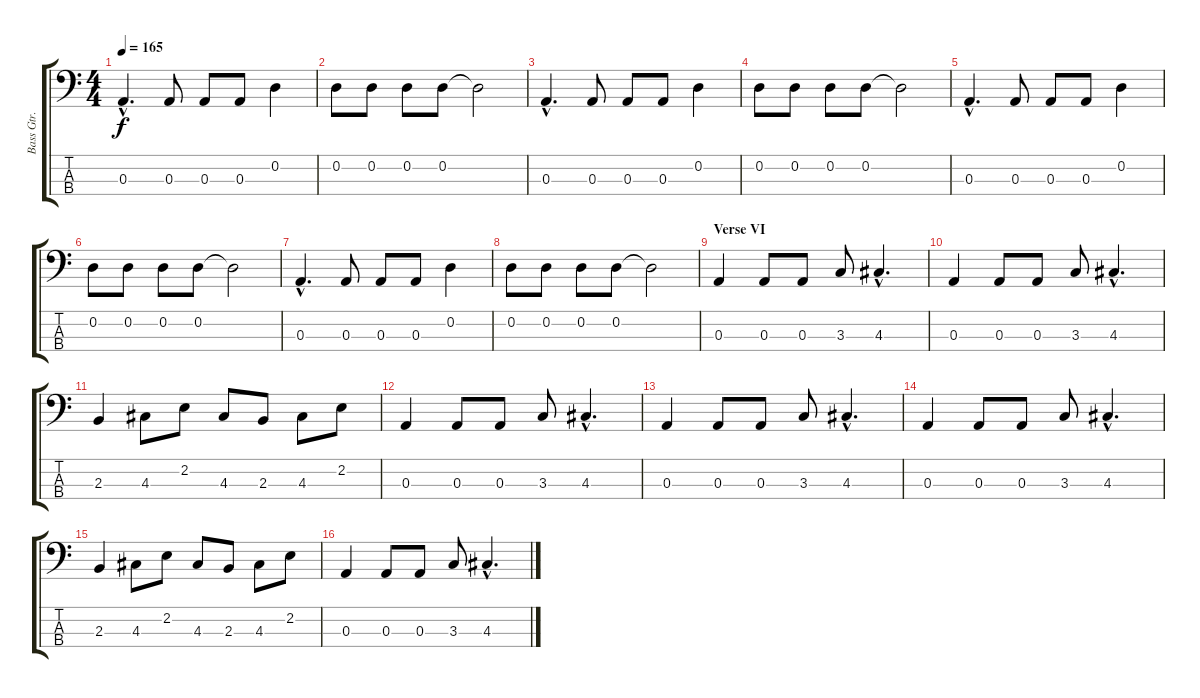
\track ("Bass Gtr." "Bass Gtr.") {instrument electricbassfinger}
\staff {score tabs}
\tuning (G2 D2 A1 E1) {hide}
\ts (4 4)
\tempo 165
\clef f4
\ks c
0.3{hac}.4{d dy f} 0.3.8 0.3.8 0.3.8 0.2.4 |
0.2.8 0.2.8 0.2.8 0.2.8 0.2{t}.2 |
0.3{hac}.4{d} 0.3.8 0.3.8 0.3.8 0.2.4 |
0.2.8 0.2.8 0.2.8 0.2.8 0.2{t}.2 |
0.3{hac}.4{d} 0.3.8 0.3.8 0.3.8 0.2.4 |
0.2.8 0.2.8 0.2.8 0.2.8 0.2{t}.2 |
0.3{hac}.4{d} 0.3.8 0.3.8 0.3.8 0.2.4 |
0.2.8 0.2.8 0.2.8 0.2.8 0.2{t}.2 |
\section ("" "Verse VI")
0.3.4 0.3.8 0.3.8 3.3.8 4.3{hac}.4{d} |
0.3.4 0.3.8 0.3.8 3.3.8 4.3{hac}.4{d} |
2.3.4 4.3.8 2.2.8 4.3.8 2.3.8 4.3.8 2.2.8 |
0.3.4 0.3.8 0.3.8 3.3.8 4.3{hac}.4{d} |
0.3.4 0.3.8 0.3.8 3.3.8 4.3{hac}.4{d} |
0.3.4 0.3.8 0.3.8 3.3.8 4.3{hac}.4{d} |
2.3.4 4.3.8 2.2.8 4.3.8 2.3.8 4.3.8 2.2.8 |
0.3.4 0.3.8 0.3.8 3.3.8 4.3{hac}.4{d}
